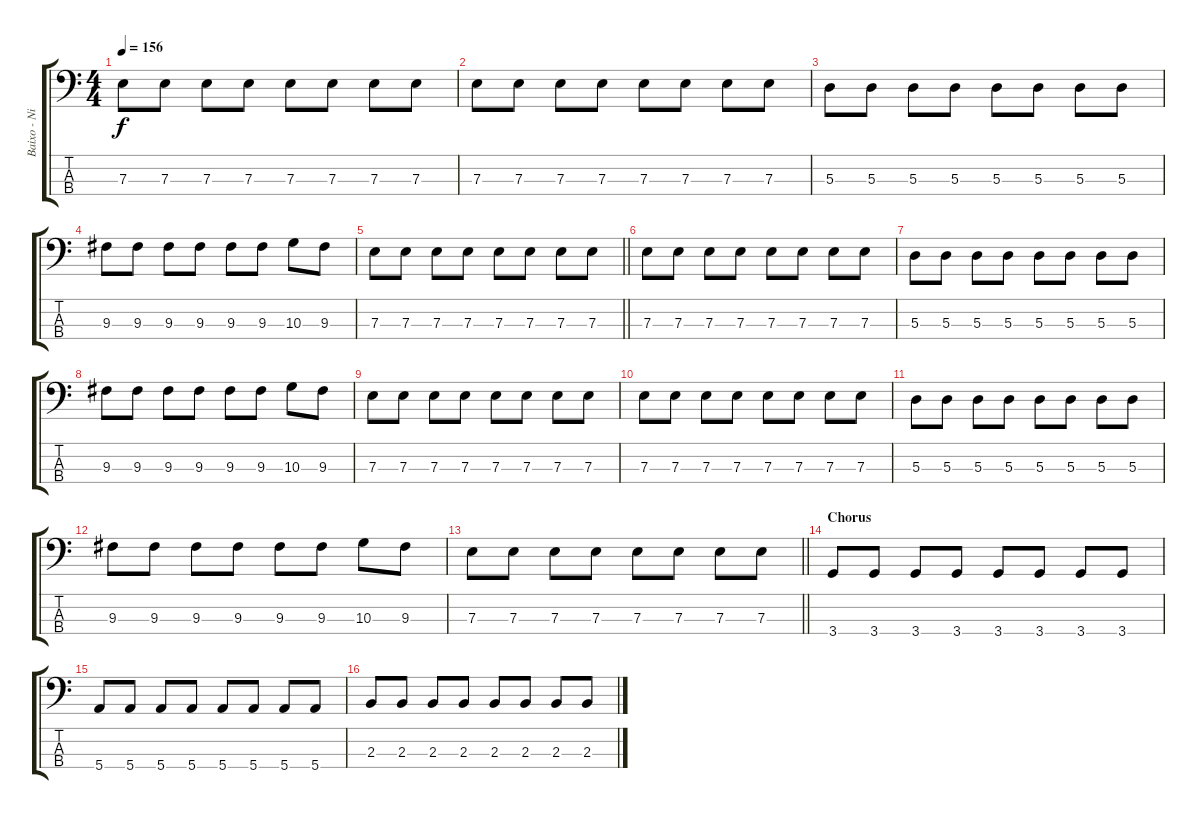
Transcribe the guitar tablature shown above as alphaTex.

\track ("Baixo - Nikola" "Baixo - Ni") {instrument electricbasspick}
\staff {score tabs}
\tuning (G2 D2 A1 E1) {hide}
\ts (4 4)
\tempo 156
\clef f4
\ks c
7.3.8{dy f} 7.3.8 7.3.8 7.3.8 7.3.8 7.3.8 7.3.8 7.3.8 |
7.3.8 7.3.8 7.3.8 7.3.8 7.3.8 7.3.8 7.3.8 7.3.8 |
5.3.8 5.3.8 5.3.8 5.3.8 5.3.8 5.3.8 5.3.8 5.3.8 |
9.3.8 9.3.8 9.3.8 9.3.8 9.3.8 9.3.8 10.3.8 9.3.8 |
\barLineRight lightlight
7.3.8 7.3.8 7.3.8 7.3.8 7.3.8 7.3.8 7.3.8 7.3.8 |
7.3.8 7.3.8 7.3.8 7.3.8 7.3.8 7.3.8 7.3.8 7.3.8 |
5.3.8 5.3.8 5.3.8 5.3.8 5.3.8 5.3.8 5.3.8 5.3.8 |
9.3.8 9.3.8 9.3.8 9.3.8 9.3.8 9.3.8 10.3.8 9.3.8 |
7.3.8 7.3.8 7.3.8 7.3.8 7.3.8 7.3.8 7.3.8 7.3.8 |
7.3.8 7.3.8 7.3.8 7.3.8 7.3.8 7.3.8 7.3.8 7.3.8 |
5.3.8 5.3.8 5.3.8 5.3.8 5.3.8 5.3.8 5.3.8 5.3.8 |
9.3.8 9.3.8 9.3.8 9.3.8 9.3.8 9.3.8 10.3.8 9.3.8 |
\barLineRight lightlight
7.3.8 7.3.8 7.3.8 7.3.8 7.3.8 7.3.8 7.3.8 7.3.8 |
\section ("" "Chorus")
3.4.8 3.4.8 3.4.8 3.4.8 3.4.8 3.4.8 3.4.8 3.4.8 |
5.4.8 5.4.8 5.4.8 5.4.8 5.4.8 5.4.8 5.4.8 5.4.8 |
2.3.8 2.3.8 2.3.8 2.3.8 2.3.8 2.3.8 2.3.8 2.3.8
